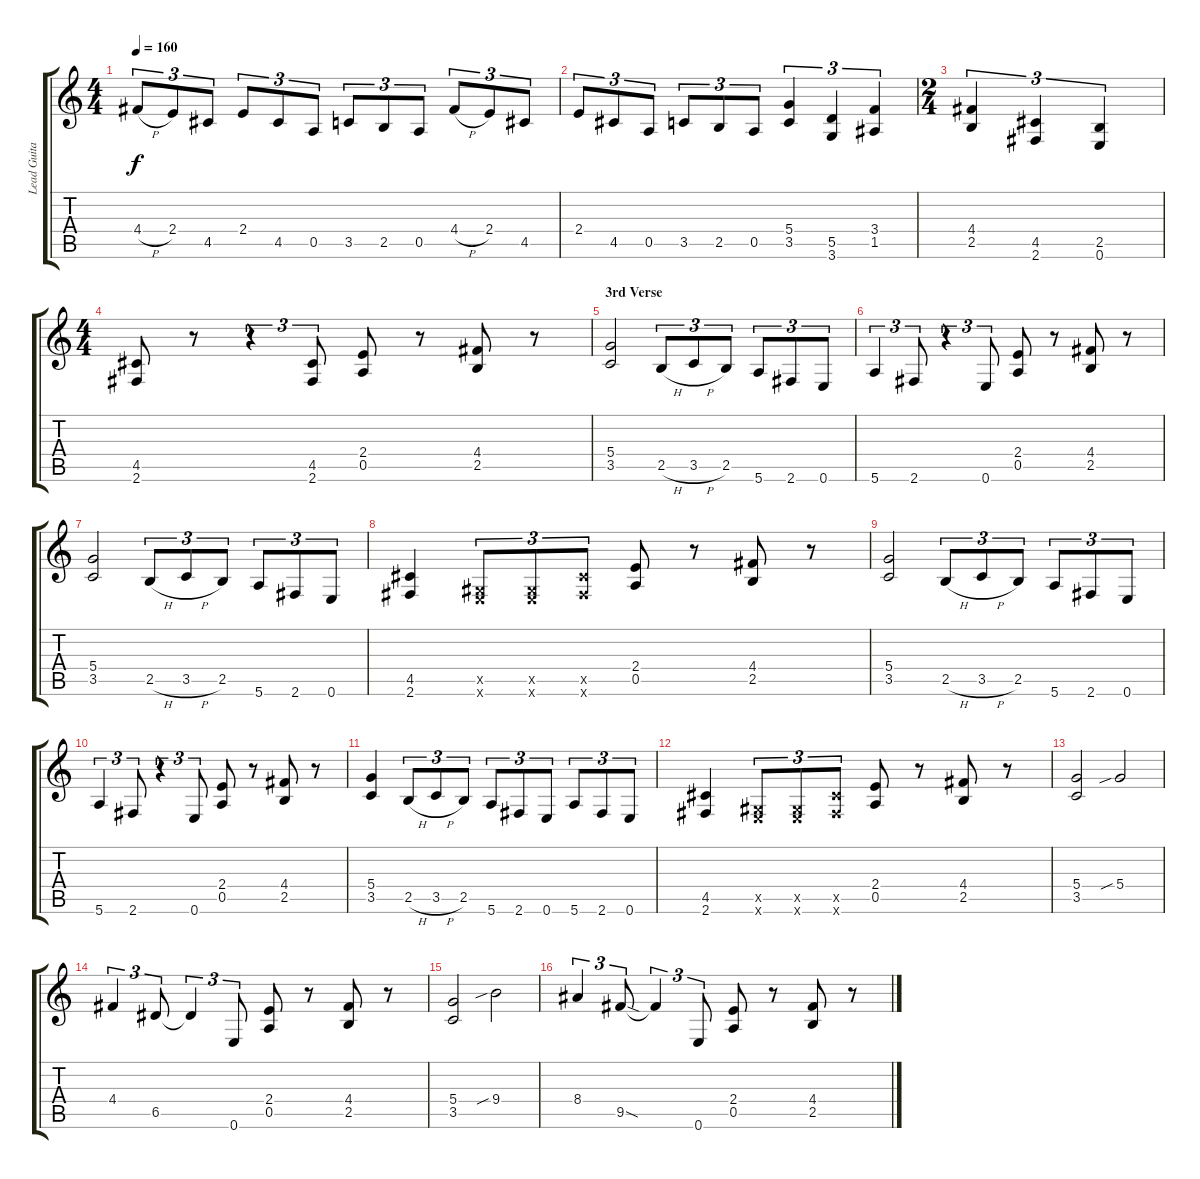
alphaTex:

\track ("Lead Guitar (Marty Friedman)" "Lead Guita") {instrument distortionguitar}
\staff {score tabs}
\tuning (E4 B3 G3 D3 A2 E2) {hide}
\ts (4 4)
\tempo 160
\clef g2
\ks c
4.4{h}.8{tu (3 2) dy f} 2.4.8{tu (3 2)} 4.5.8{tu (3 2)} 2.4.8{tu (3 2)} 4.5.8{tu (3 2)} 0.5.8{tu (3 2)} 3.5.8{tu (3 2)} 2.5.8{tu (3 2)} 0.5.8{tu (3 2)} 4.4{h}.8{tu (3 2)} 2.4.8{tu (3 2)} 4.5.8{tu (3 2)} |
2.4.8{tu (3 2)} 4.5.8{tu (3 2)} 0.5.8{tu (3 2)} 3.5.8{tu (3 2)} 2.5.8{tu (3 2)} 0.5.8{tu (3 2)} (5.4 3.5).4{tu (3 2)} (5.5 3.6).4{tu (3 2)} (3.4 1.5).4{tu (3 2)} |
\ts (2 4)
(4.4 2.5).4{tu (3 2)} (4.5 2.6).4{tu (3 2)} (2.5 0.6).4{tu (3 2)} |
\ts (4 4)
(4.5 2.6).8 r.8 r.4{tu (3 2)} (4.5 2.6).8{tu (3 2)} (2.4 0.5).8 r.8 (4.4 2.5).8 r.8 |
\section ("" "3rd Verse")
(5.4 3.5).2 2.5{h}.8{tu (3 2)} 3.5{h}.8{tu (3 2)} 2.5.8{tu (3 2)} 5.6.8{tu (3 2)} 2.6.8{tu (3 2)} 0.6.8{tu (3 2)} |
5.6.4{tu (3 2)} 2.6.8{tu (3 2)} r.4{tu (3 2)} 0.6.8{tu (3 2)} (2.4 0.5).8 r.8 (4.4 2.5).8 r.8 |
(5.4 3.5).2 2.5{h}.8{tu (3 2)} 3.5{h}.8{tu (3 2)} 2.5.8{tu (3 2)} 5.6.8{tu (3 2)} 2.6.8{tu (3 2)} 0.6.8{tu (3 2)} |
(4.5 2.6).4 (-1.5{x} 0.6{x}).8{tu (3 2)} (-1.5{x} 0.6{x}).8{tu (3 2)} (4.5{x} 2.6{x}).8{tu (3 2)} (2.4 0.5).8 r.8 (4.4 2.5).8 r.8 |
(5.4 3.5).2 2.5{h}.8{tu (3 2)} 3.5{h}.8{tu (3 2)} 2.5.8{tu (3 2)} 5.6.8{tu (3 2)} 2.6.8{tu (3 2)} 0.6.8{tu (3 2)} |
5.6.4{tu (3 2)} 2.6.8{tu (3 2)} r.4{tu (3 2)} 0.6.8{tu (3 2)} (2.4 0.5).8 r.8 (4.4 2.5).8 r.8 |
(5.4 3.5).4 2.5{h}.8{tu (3 2)} 3.5{h}.8{tu (3 2)} 2.5.8{tu (3 2)} 5.6.8{tu (3 2)} 2.6.8{tu (3 2)} 0.6.8{tu (3 2)} 5.6.8{tu (3 2)} 2.6.8{tu (3 2)} 0.6.8{tu (3 2)} |
(4.5 2.6).4 (-1.5{x} 0.6{x}).8{tu (3 2)} (-1.5{x} 0.6{x}).8{tu (3 2)} (4.5{x} 2.6{x}).8{tu (3 2)} (2.4 0.5).8 r.8 (4.4 2.5).8 r.8 |
(5.4 3.5).2 5.4{sib}.2 |
4.4.4{tu (3 2)} 6.5.8{tu (3 2)} 6.5{t}.4{tu (3 2)} 0.6.8{tu (3 2)} (2.4 0.5).8 r.8 (4.4 2.5).8 r.8 |
(5.4 3.5).2 9.4{sib}.2 |
8.4.4{tu (3 2)} 9.5{sod}.8{tu (3 2)} 9.5{t}.4{tu (3 2)} 0.6.8{tu (3 2)} (2.4 0.5).8 r.8 (4.4 2.5).8 r.8
